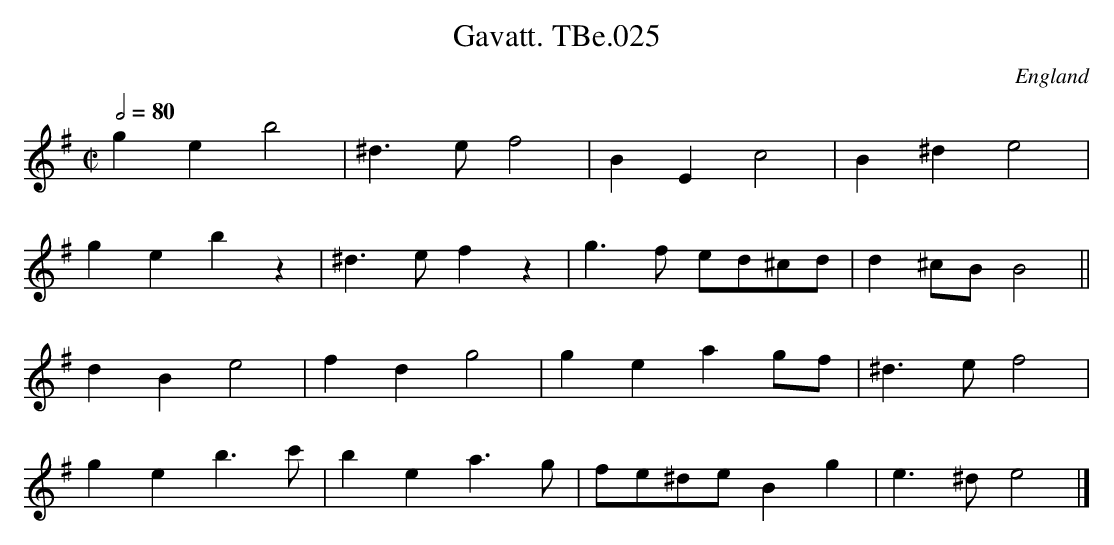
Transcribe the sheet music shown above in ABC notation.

X:1
T:Gavatt. TBe.025
M:C|
L:1/4
Q:1/2=80
O:England
K:G major
geb2 | ^d>e f2 | BEc2 | B^de2 |!
gebz | ^d>efz | g>f e/d/^c/d/ | d ^c/B/B2 ||!
dBe2 | fdg2 | gea g/f/ | ^d>e f2 |!
geb>c' | bea>g | f/e/^d/e/ Bg | e>^de2 |]
